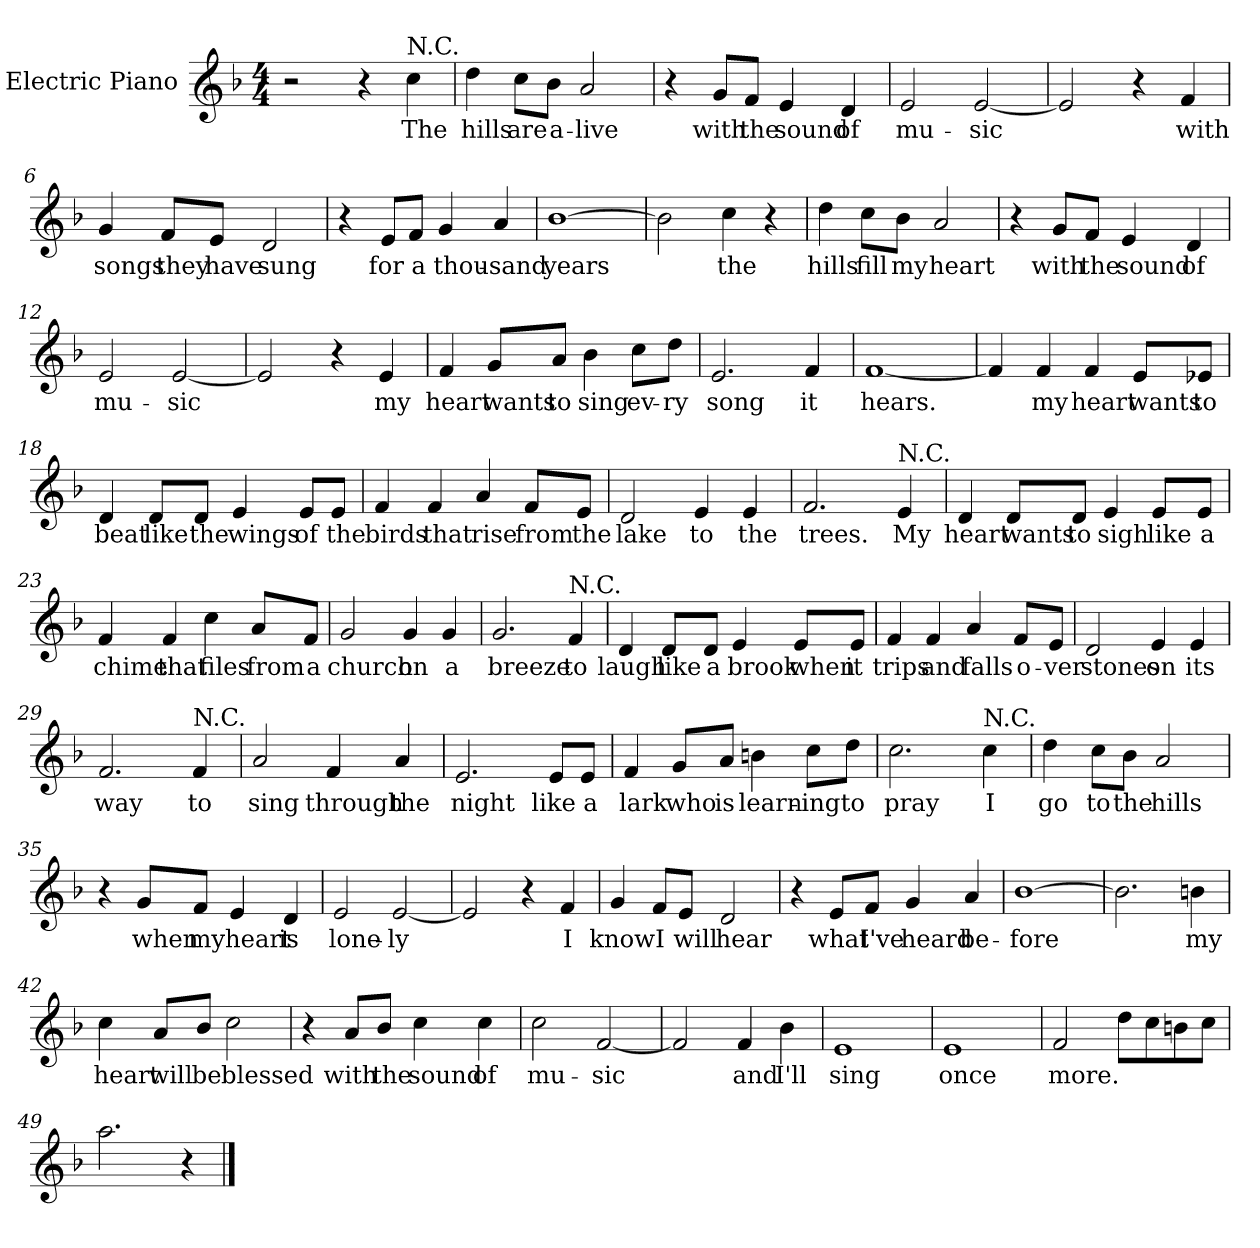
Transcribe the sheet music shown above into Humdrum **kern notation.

**kern	**text
*part1	*part1
*staff1	*staff1
*I"Electric Piano	*
*I'E.Pno	*
*clefG2	*
*k[b-]	*
*F:	*
*M4/4	*
=1	=1
2r	.
4r	.
!LO:TX:a:t=N.C.	!
4cc\	The
=2	=2
4dd\	hills
8cc\L	are
8b-\J	a-
2a/	-live
=3	=3
4r	.
8g/L	with
8f/J	the
4e/	sound
4d/	of
=4	=4
2e/	mu-
[2e/	-sic
=5	=5
2e/]	.
4r	.
4f/	with
!!LO:LB:g=z
=6	=6
4g/	songs
8f/L	they
8e/J	have
2d/	sung
=7	=7
4r	.
8e/L	for
8f/J	a
4g/	thou-
4a/	-sand
=8	=8
[1b-	years
=9	=9
2b-\]	.
4cc\	the
4r	.
=10	=10
4dd\	hills
8cc\L	fill
8b-\J	my
2a/	heart
!!LO:LB:g=z
=11	=11
4r	.
8g/L	with
8f/J	the
4e/	sound
4d/	of
=12	=12
2e/	mu-
[2e/	-sic
=13	=13
2e/]	.
4r	.
4e/	my
=14	=14
4f/	heart
8g/L	wants
8a/J	to
4b-\	sing
8cc\L	ev-
8dd\J	-ry
=15	=15
2.e/	song
4f/	it
!!LO:LB:g=z
=16	=16
[1f	hears.
=17	=17
4f/]	.
4f/	my
4f/	heart
8e/L	wants
8e-X/J	to
=18	=18
4d/	beat
8d/L	like
8d/J	the
4e/	wings
8e/L	of
8e/J	the
!!LO:LB:g=z
=19	=19
4f/	birds
4f/	that
4a/	rise
8f/L	from
8e/J	the
=20	=20
2d/	lake
4e/	to
4e/	the
=21	=21
2.f/	trees.
!LO:TX:a:t=N.C.	!
4e/	My
=22	=22
4d/	heart
8d/L	wants
8d/J	to
4e/	sigh
8e/L	like
8e/J	a
!!LO:LB:g=z
=23	=23
4f/	chime
4f/	that
4cc\	files
8a/L	from
8f/J	a
=24	=24
2g/	church
4g/	on
4g/	a
=25	=25
2.g/	breeze
!LO:TX:a:t=N.C.	!
4f/	to
!!LO:LB:g=z
=26	=26
4d/	laugh
8d/L	like
8d/J	a
4e/	brook
8e/L	when
8e/J	it
=27	=27
4f/	trips
4f/	and
4a/	falls
8f/L	o-
8e/J	-ver
=28	=28
2d/	stones
4e/	on
4e/	its
=29	=29
2.f/	way
!LO:TX:a:t=N.C.	!
4f/	to
!!LO:LB:g=z
=30	=30
2a/	sing
4f/	through
4a/	the
=31	=31
2.e/	night
8e/L	like
8e/J	a
=32	=32
4f/	lark
8g/L	who
8a/J	is
4bn\	learn-
8cc\L	-ing
8dd\J	to
=33	=33
2.cc\	pray
!LO:TX:a:t=N.C.	!
4cc\	I
!!LO:PB:g=z
=34	=34
4dd\	go
8cc\L	to
8b-\J	the
2a/	hills
=35	=35
4r	.
8g/L	when
8f/J	my
4e/	heart
4d/	is
=36	=36
2e/	lone-
[2e/	-ly
=37	=37
2e/]	.
4r	.
4f/	I
=38	=38
4g/	know
8f/L	I
8e/J	will
2d/	hear
!!LO:LB:g=z
=39	=39
4r	.
8e/L	what
8f/J	I've
4g/	heard
4a/	be-
=40	=40
[1b-	-fore
=41	=41
2.b-\]	.
4bn\	my
=42	=42
4cc\	heart
8a/L	will
8b-/J	be
2cc\	blessed
!!LO:LB:g=z
=43	=43
4r	.
8a/L	with
8b-/J	the
4cc\	sound
4cc\	of
=44	=44
2cc\	mu-
[2f/	-sic
=45	=45
2f/]	.
4f/	and
4b-\	I'll
=46	=46
1e	sing
=47	=47
1e	once
=48	=48
2f/	more.
8dd\L	.
8cc\	.
8bn\	.
8cc\J	.
=49	=49
2.aa\	.
4r	.
==	==
*-	*-
